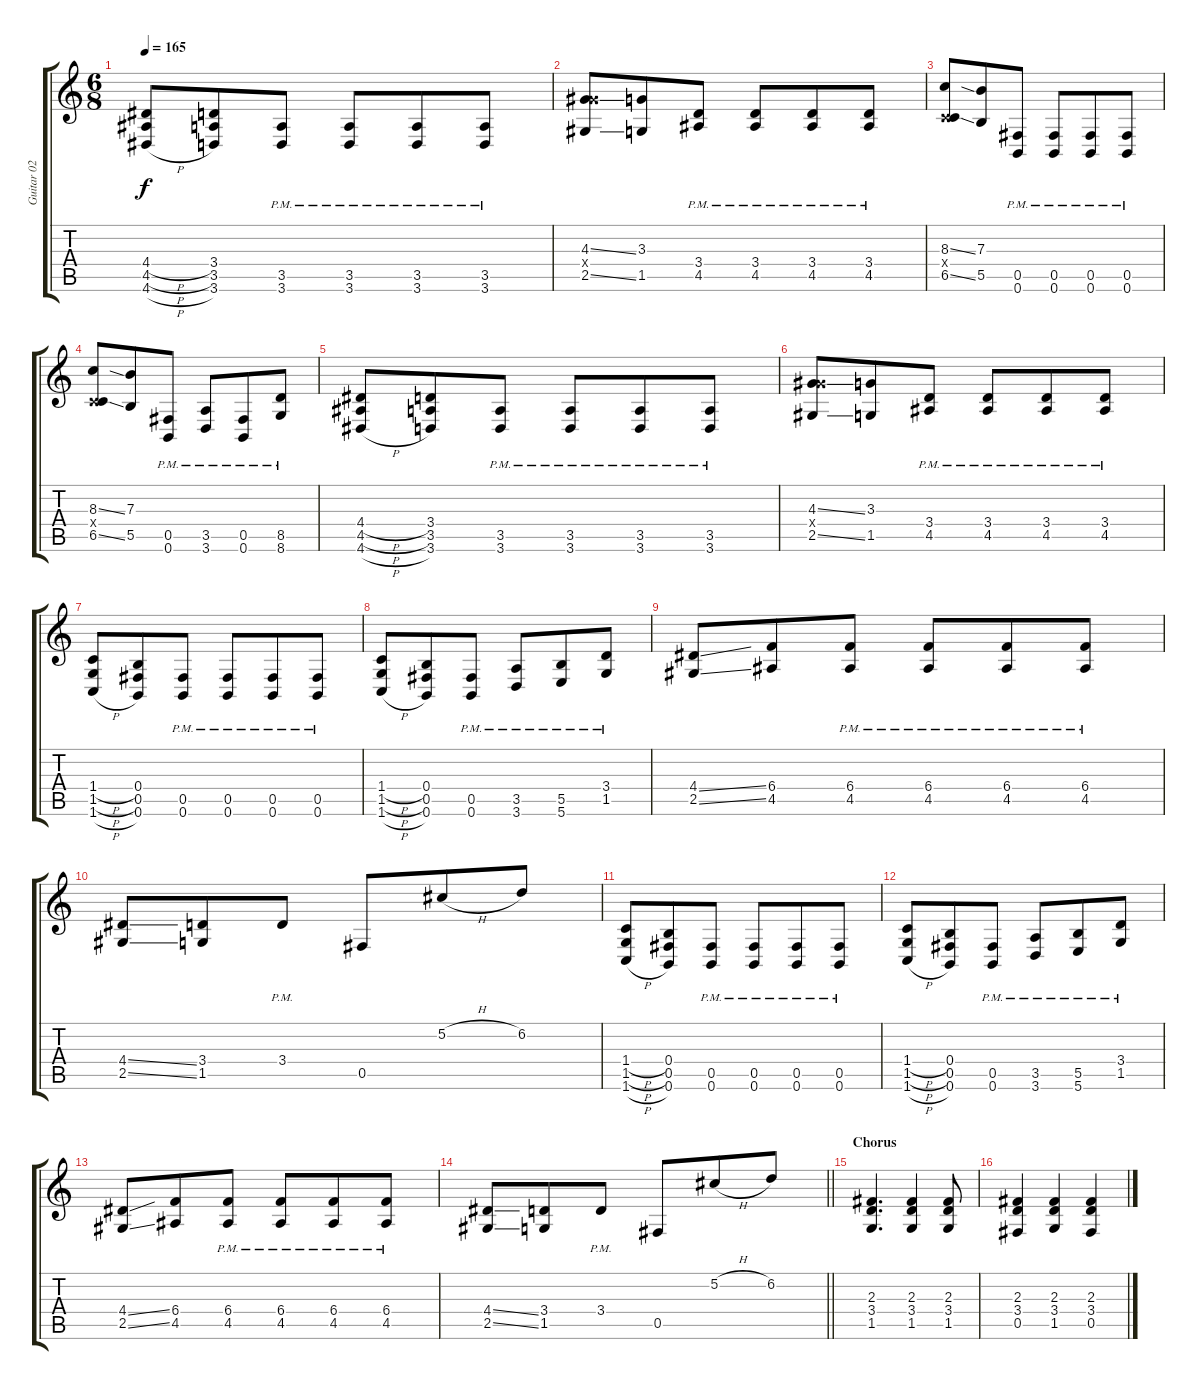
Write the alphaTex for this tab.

\track ("Guitar 02" "Guitar 02") {instrument overdrivenguitar}
\staff {score tabs}
\tuning (Db4 Ab3 E3 B2 Gb2 B1) {hide}
\ts (6 8)
\tempo 165
\clef g2
\ks c
(4.4{h} 4.5{h} 4.6{h}).8{dy f} (3.4 3.5 3.6).8 (3.5{pm} 3.6{pm}).8 (3.5{pm} 3.6{pm}).8 (3.5{pm} 3.6{pm}).8 (3.5{pm} 3.6{pm}).8 |
(4.3{ss} 9.4{x} 2.5{ss}).8 (3.3 1.5).8 (3.4{pm} 4.5{pm}).8 (3.4{pm} 4.5{pm}).8 (3.4{pm} 4.5{pm}).8 (3.4{pm} 4.5{pm}).8 |
(8.3{ss} 1.4{x} 6.5{ss}).8 (7.3 5.5).8 (0.5{pm} 0.6{pm}).8 (0.5{pm} 0.6{pm}).8 (0.5{pm} 0.6{pm}).8 (0.5{pm} 0.6{pm}).8 |
(8.3{ss} 1.4{x} 6.5{ss}).8 (7.3 5.5).8 (0.5{pm} 0.6{pm}).8 (3.5{pm} 3.6{pm}).8 (0.5{pm} 0.6{pm}).8 (8.5{pm} 8.6{pm}).8 |
(4.4{h} 4.5{h} 4.6{h}).8 (3.4 3.5 3.6).8 (3.5{pm} 3.6{pm}).8 (3.5{pm} 3.6{pm}).8 (3.5{pm} 3.6{pm}).8 (3.5{pm} 3.6{pm}).8 |
(4.3{ss} 9.4{x} 2.5{ss}).8 (3.3 1.5).8 (3.4{pm} 4.5{pm}).8 (3.4{pm} 4.5{pm}).8 (3.4{pm} 4.5{pm}).8 (3.4{pm} 4.5{pm}).8 |
(1.4{h} 1.5{h} 1.6{h}).8 (0.4 0.5 0.6).8 (0.5{pm} 0.6{pm}).8 (0.5{pm} 0.6{pm}).8 (0.5{pm} 0.6{pm}).8 (0.5{pm} 0.6{pm}).8 |
(1.4{h} 1.5{h} 1.6{h}).8 (0.4 0.5 0.6).8 (0.5{pm} 0.6{pm}).8 (3.5{pm} 3.6{pm}).8 (5.5{pm} 5.6{pm}).8 (3.4{pm} 1.5{pm}).8 |
(4.4{ss} 2.5{ss}).8 (6.4 4.5).8 (6.4{pm} 4.5{pm}).8 (6.4{pm} 4.5{pm}).8 (6.4{pm} 4.5{pm}).8 (6.4{pm} 4.5{pm}).8 |
(4.4{ss} 2.5{ss}).8 (3.4 1.5).8 3.4{pm}.8 0.5.8 5.2{h}.8 6.2.8 |
(1.4{h} 1.5{h} 1.6{h}).8 (0.4 0.5 0.6).8 (0.5{pm} 0.6{pm}).8 (0.5{pm} 0.6{pm}).8 (0.5{pm} 0.6{pm}).8 (0.5{pm} 0.6{pm}).8 |
(1.4{h} 1.5{h} 1.6{h}).8 (0.4 0.5 0.6).8 (0.5{pm} 0.6{pm}).8 (3.5{pm} 3.6{pm}).8 (5.5{pm} 5.6{pm}).8 (3.4{pm} 1.5{pm}).8 |
(4.4{ss} 2.5{ss}).8 (6.4 4.5).8 (6.4{pm} 4.5{pm}).8 (6.4{pm} 4.5{pm}).8 (6.4{pm} 4.5{pm}).8 (6.4{pm} 4.5{pm}).8 |
\barLineRight lightlight
(4.4{ss} 2.5{ss}).8 (3.4 1.5).8 3.4{pm}.8 0.5.8 5.2{h}.8 6.2.8 |
\section ("" "Chorus")
(2.3 3.4 1.5).4{d} (2.3 3.4 1.5).4 (2.3 3.4 1.5).8 |
(2.3 3.4 0.5).4 (2.3 3.4 1.5).4 (2.3 3.4 0.5).4
